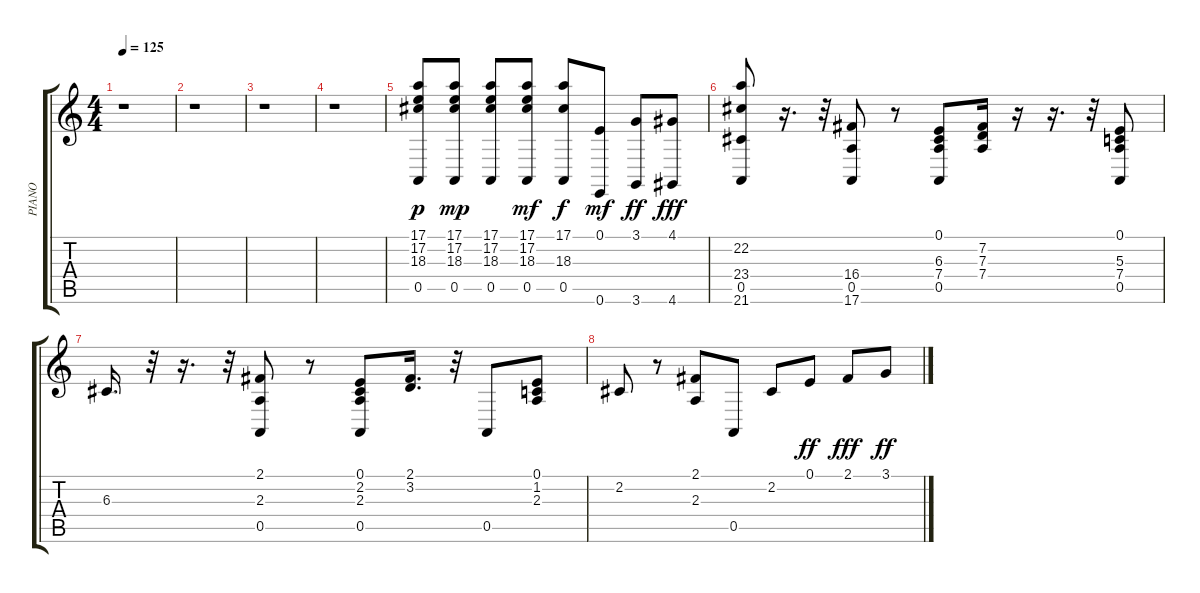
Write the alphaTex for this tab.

\track ("PIANO" "PIANO") {instrument acousticgrandpiano}
\staff {score tabs}
\tuning (E4 B3 G3 D3 A2 E2) {hide}
\ts (4 4)
\tempo 125
\clef g2
\ks c
r.1{dy fff} |
r.1 |
r.1 |
r.1 |
(17.1 17.2 18.3 0.5).8{dy p} (17.1 17.2 18.3 0.5).8{dy mp} (17.1 17.2 18.3 0.5).8 (17.1 17.2 18.3 0.5).8{dy mf} (17.1 18.3 0.5).8{dy f} (0.1 0.6).8{dy mf} (3.1 3.6).8{dy ff} (4.1 4.6).8{dy fff} |
(22.2 23.4 0.5 21.6).8 r.16{d} r.32 (16.4 0.5 17.6).8 r.8 (0.1 6.3 7.4 0.5).8 (7.2 7.3 7.4).16 r.16 r.16{d} r.32 (0.1 5.3 7.4 0.5).8 |
6.3.16{d} r.32 r.16{d} r.32 (2.1 2.3 0.5).8 r.8 (0.1 2.2 2.3 0.5).8 (2.1 3.2).16{d} r.32 0.5.8 (0.1 1.2 2.3).8 |
2.2.8 r.8 (2.1 2.3).8 0.5.8 2.2.8 0.1.8{dy ff} 2.1.8{dy fff} 3.1.8{dy ff}
